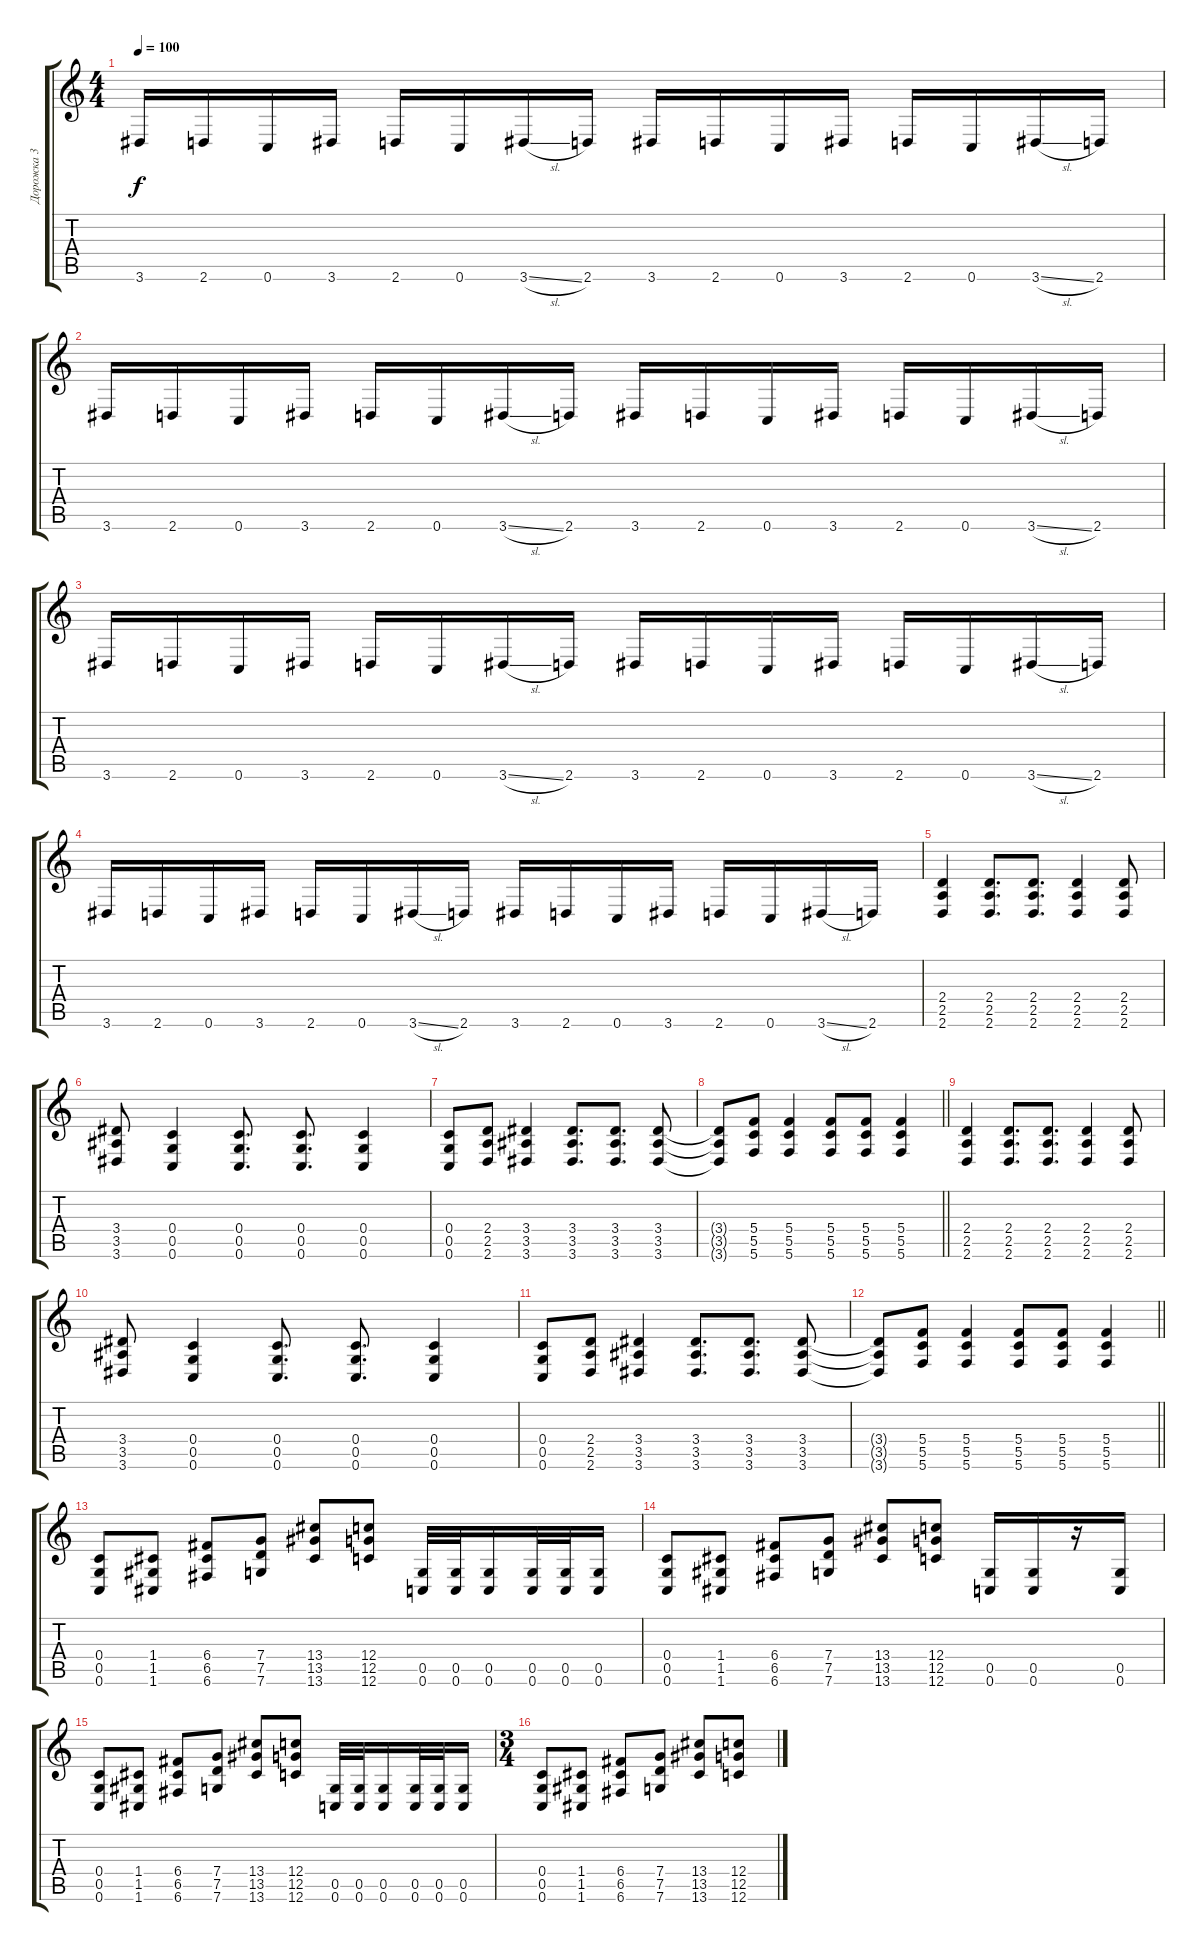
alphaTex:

\track ("Дорожка 3" "Дорожка 3") {instrument distortionguitar}
\staff {score tabs}
\tuning (D4 A3 F3 C3 G2 C2) {hide}
\ts (4 4)
\tempo 100
\clef g2
\ks c
3.6.16{dy f} 2.6.16 0.6.16 3.6.16 2.6.16 0.6.16 3.6{sl}.16 2.6.16 3.6.16 2.6.16 0.6.16 3.6.16 2.6.16 0.6.16 3.6{sl}.16 2.6.16 |
3.6.16 2.6.16 0.6.16 3.6.16 2.6.16 0.6.16 3.6{sl}.16 2.6.16 3.6.16 2.6.16 0.6.16 3.6.16 2.6.16 0.6.16 3.6{sl}.16 2.6.16 |
3.6.16 2.6.16 0.6.16 3.6.16 2.6.16 0.6.16 3.6{sl}.16 2.6.16 3.6.16 2.6.16 0.6.16 3.6.16 2.6.16 0.6.16 3.6{sl}.16 2.6.16 |
3.6.16 2.6.16 0.6.16 3.6.16 2.6.16 0.6.16 3.6{sl}.16 2.6.16 3.6.16 2.6.16 0.6.16 3.6.16 2.6.16 0.6.16 3.6{sl}.16 2.6.16 |
(2.4 2.5 2.6).4 (2.4 2.5 2.6).8{d} (2.4 2.5 2.6).8{d} (2.4 2.5 2.6).4 (2.4 2.5 2.6).8 |
(3.4 3.5 3.6).8 (0.4 0.5 0.6).4 (0.4 0.5 0.6).8{d} (0.4 0.5 0.6).8{d} (0.4 0.5 0.6).4 |
(0.4 0.5 0.6).8 (2.4 2.5 2.6).8 (3.4 3.5 3.6).4 (3.4 3.5 3.6).8{d} (3.4 3.5 3.6).8{d} (3.4 3.5 3.6).8 |
\barLineRight lightlight
(3.4{t} 3.5{t} 3.6{t}).8 (5.4 5.5 5.6).8 (5.4 5.5 5.6).4 (5.4 5.5 5.6).8 (5.4 5.5 5.6).8 (5.4 5.5 5.6).4 |
(2.4 2.5 2.6).4 (2.4 2.5 2.6).8{d} (2.4 2.5 2.6).8{d} (2.4 2.5 2.6).4 (2.4 2.5 2.6).8 |
(3.4 3.5 3.6).8 (0.4 0.5 0.6).4 (0.4 0.5 0.6).8{d} (0.4 0.5 0.6).8{d} (0.4 0.5 0.6).4 |
(0.4 0.5 0.6).8 (2.4 2.5 2.6).8 (3.4 3.5 3.6).4 (3.4 3.5 3.6).8{d} (3.4 3.5 3.6).8{d} (3.4 3.5 3.6).8 |
\barLineRight lightlight
(3.4{t} 3.5{t} 3.6{t}).8 (5.4 5.5 5.6).8 (5.4 5.5 5.6).4 (5.4 5.5 5.6).8 (5.4 5.5 5.6).8 (5.4 5.5 5.6).4 |
(0.4 0.5 0.6).8 (1.4 1.5 1.6).8 (6.4 6.5 6.6).8 (7.4 7.5 7.6).8 (13.4 13.5 13.6).8 (12.4 12.5 12.6).8 (0.5 0.6).32 (0.5 0.6).32 (0.5 0.6).16 (0.5 0.6).32 (0.5 0.6).32 (0.5 0.6).16 |
(0.4 0.5 0.6).8 (1.4 1.5 1.6).8 (6.4 6.5 6.6).8 (7.4 7.5 7.6).8 (13.4 13.5 13.6).8 (12.4 12.5 12.6).8 (0.5 0.6).16 (0.5 0.6).16 r.16 (0.5 0.6).16 |
(0.4 0.5 0.6).8 (1.4 1.5 1.6).8 (6.4 6.5 6.6).8 (7.4 7.5 7.6).8 (13.4 13.5 13.6).8 (12.4 12.5 12.6).8 (0.5 0.6).32 (0.5 0.6).32 (0.5 0.6).16 (0.5 0.6).32 (0.5 0.6).32 (0.5 0.6).16 |
\ts (3 4)
(0.4 0.5 0.6).8 (1.4 1.5 1.6).8 (6.4 6.5 6.6).8 (7.4 7.5 7.6).8 (13.4 13.5 13.6).8 (12.4 12.5 12.6).8
